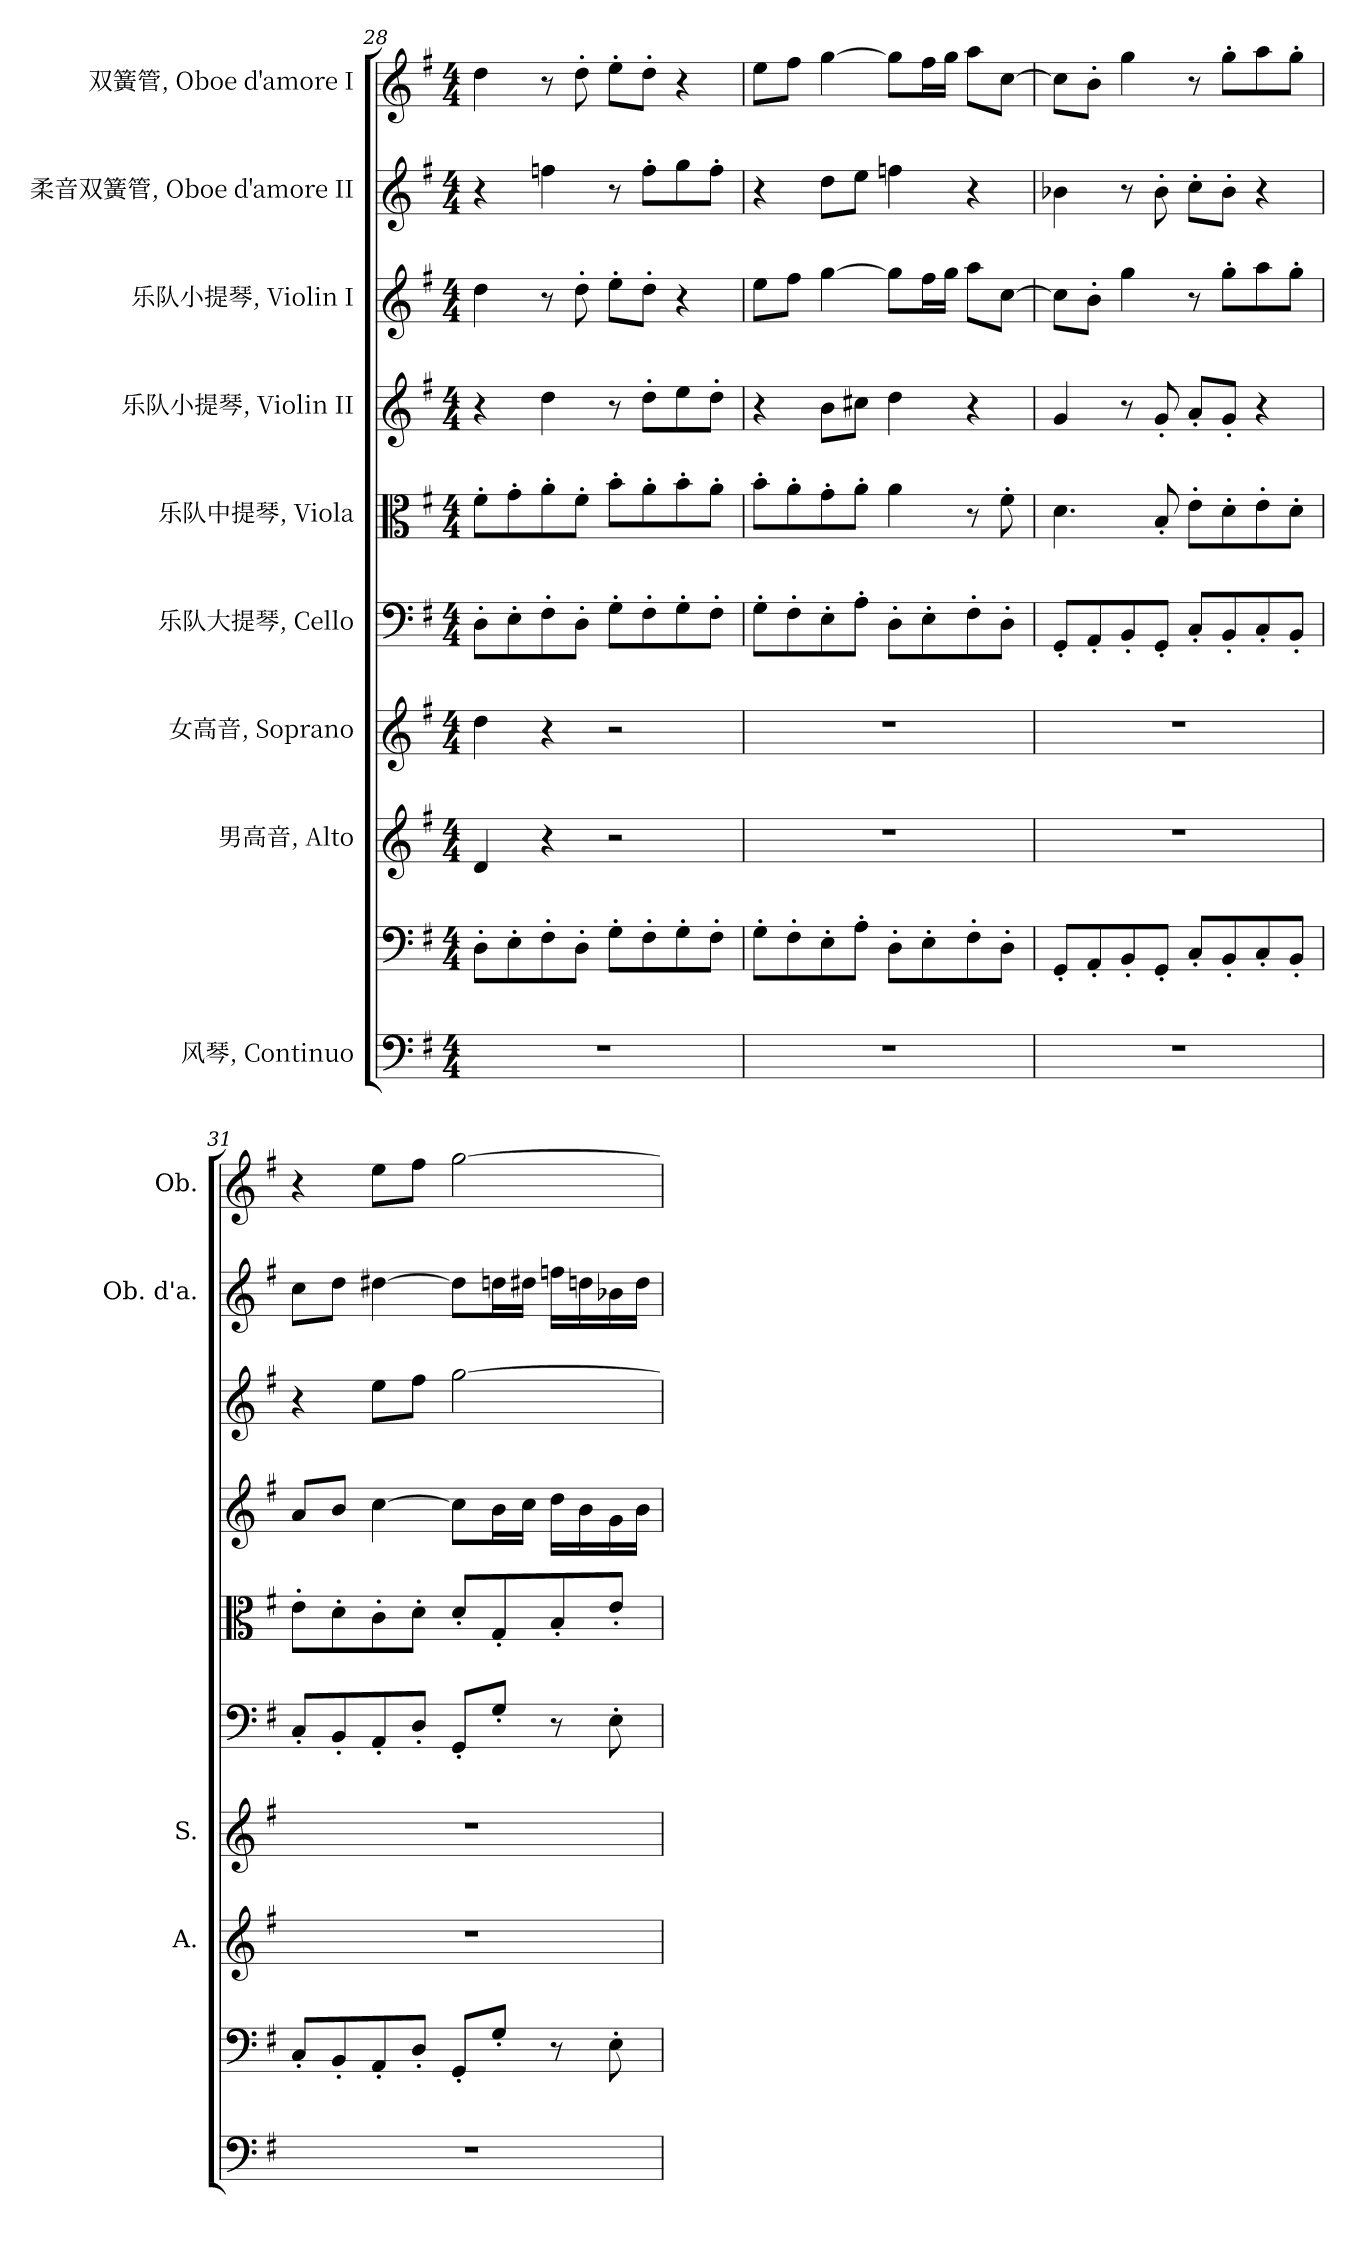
**kern	**kern	**kern	**kern	**kern	**kern	**kern	**kern	**kern	**kern
*part9	*part9	*part8	*part7	*part6	*part5	*part4	*part3	*part2	*part1
*staff10	*staff9	*staff8	*staff7	*staff6	*staff5	*staff4	*staff3	*staff2	*staff1
*I"风琴, Continuo	*	*I"男高音, Alto	*I"女高音, Soprano	*I"乐队大提琴, Cello	*I"乐队中提琴, Viola	*I"乐队小提琴, Violin II	*I"乐队小提琴, Violin I	*I"柔音双簧管, Oboe d'amore II	*I"双簧管, Oboe d'amore I
*	*	*I'A.	*I'S.	*	*	*	*	*I'Ob. d'a.	*I'Ob.
*clefF4	*clefF4	*clefG2	*clefG2	*clefF4	*clefC3	*clefG2	*clefG2	*clefG2	*clefG2
*	*	*	*	*	*	*	*	*ITrd2c3	*
*k[f#]	*k[f#]	*k[f#]	*k[f#]	*k[f#]	*k[f#]	*k[f#]	*k[f#]	*k[f#c#g#d#]	*k[f#]
*M4/4	*M4/4	*M4/4	*M4/4	*M4/4	*M4/4	*M4/4	*M4/4	*M4/4	*M4/4
=28	=28	=28	=28	=28	=28	=28	=28	=28	=28
1r	8D'\L	4d/	4dd\	8D'\L	8f#'\L	4r	4dd\	4r	4dd\
.	8E'\	.	.	8E'\	8g'\	.	.	.	.
.	8F#'\	4r	4r	8F#'\	8a'\	4dd\	8r	4ddn\	8r
.	8D'\J	.	.	8D'\J	8f#'\J	.	8dd'\	.	8dd'\
.	8G'\L	2r	2r	8G'\L	8b'\L	8r	8ee'\L	8r	8ee'\L
.	8F#'\	.	.	8F#'\	8a'\	8dd'\L	8dd'\J	8dd'\L	8dd'\J
.	8G'\	.	.	8G'\	8b'\	8ee\	4r	8ee\	4r
.	8F#'\J	.	.	8F#'\J	8a'\J	8dd'\J	.	8dd'\J	.
!!LO:PB:g=z
=29	=29	=29	=29	=29	=29	=29	=29	=29	=29
1r	8G'\L	1r	1r	8G'\L	8b'\L	4r	8ee\L	4r	8ee\L
.	8F#'\	.	.	8F#'\	8a'\	.	8ff#\J	.	8ff#\J
.	8E'\	.	.	8E'\	8g'\	8b\L	[4gg\	8b\L	[4gg\
.	8A'\J	.	.	8A'\J	8a'\J	8cc#X\J	.	8cc#\J	.
.	8D'\L	.	.	8D'\L	4a\	4dd\	8gg\L]	4ddn\	8gg\L]
.	8E'\	.	.	8E'\	.	.	16ff#\L	.	16ff#\L
.	.	.	.	.	.	.	16gg\JJ	.	16gg\JJ
.	8F#'\	.	.	8F#'\	8r	4r	8aa\L	4r	8aa\L
.	8D'\J	.	.	8D'\J	8f#'\	.	[8cc\J	.	[8cc\J
=30	=30	=30	=30	=30	=30	=30	=30	=30	=30
1r	8GG'/L	1r	1r	8GG'/L	4.d\	4g/	8cc\L]	4gn\	8cc\L]
.	8AA'/	.	.	8AA'/	.	.	8b'\J	.	8b'\J
.	8BB'/	.	.	8BB'/	.	8r	4gg\	8r	4gg\
.	8GG'/J	.	.	8GG'/J	8B'/	8g'/	.	8g'\	.
.	8C'/L	.	.	8C'/L	8e'\L	8a'/L	8r	8a'\L	8r
.	8BB'/	.	.	8BB'/	8d'\	8g'/J	8gg'\L	8g'\J	8gg'\L
.	8C'/	.	.	8C'/	8e'\	4r	8aa\	4r	8aa\
.	8BB'/J	.	.	8BB'/J	8d'\J	.	8gg'\J	.	8gg'\J
=31	=31	=31	=31	=31	=31	=31	=31	=31	=31
1r	8C'/L	1r	1r	8C'/L	8e'\L	8a/L	4r	8a\L	4r
.	8BB'/	.	.	8BB'/	8d'\	8b/J	.	8b\J	.
.	8AA'/	.	.	8AA'/	8c'\	[4cc\	8ee\L	[4b#X\	8ee\L
.	8D'/J	.	.	8D'/J	8d'\J	.	8ff#\J	.	8ff#\J
.	8GG'/L	.	.	8GG'/L	8d'/L	8cc\L]	[2gg\	8b#\L]	[2gg\
.	8G'/J	.	.	8G'/J	8G'/	16b\L	.	16bn\L	.
.	.	.	.	.	.	16cc\JJ	.	16b#X\JJ	.
.	8r	.	.	8r	8B'/	16dd\LL	.	16ddn\LL	.
.	.	.	.	.	.	16b\	.	16bn\	.
.	8E'\	.	.	8E'\	8e'/J	16g\	.	16gn\	.
.	.	.	.	.	.	16b\JJ	.	16b\JJ	.
=	=	=	=	=	=	=	=	=	=
*-	*-	*-	*-	*-	*-	*-	*-	*-	*-
